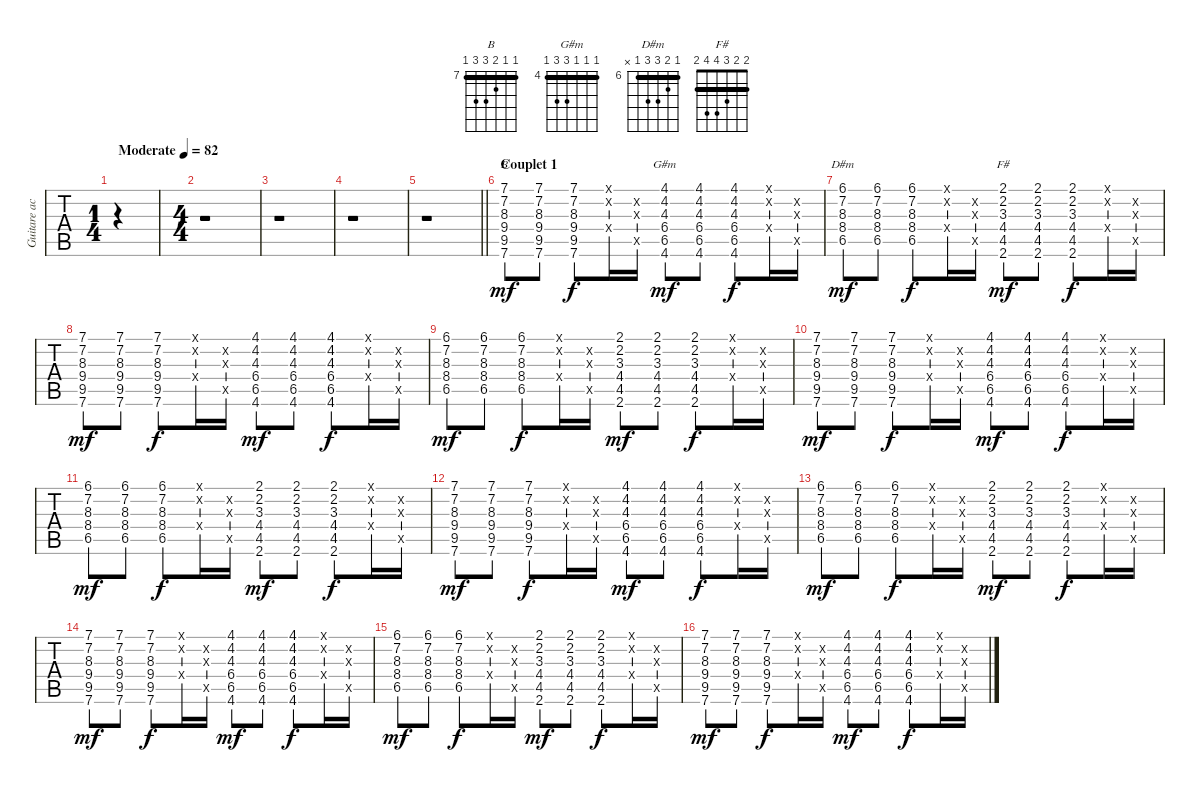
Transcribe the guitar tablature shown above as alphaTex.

\track ("Guitare accoustique" "Guitare ac") {instrument acousticguitarsteel}
\staff {tabs}
\tuning (E4 B3 G3 D3 A2 E2) {hide}
\chord ("B" 7 7 8 9 9 7) {firstfret 7 barre 7}
\chord ("G#m" 4 4 4 6 6 4) {firstfret 4 barre 4}
\chord ("D#m" 6 7 8 8 6 x) {firstfret 6 barre 6}
\chord ("F#" 2 2 3 4 4 2) {barre 2}
\ts (1 4)
\tempo (82 "Moderate")
\clef g2
\ks c
r.4{dy mf instrument acousticguitarsteel} |
\ts (4 4)
r.1 |
r.1 |
r.1 |
\barLineRight lightlight
r.1 |
\section ("" "Couplet 1")
(7.1 7.2 8.3 9.4 9.5 7.6).8{ch "B"} (7.1 7.2 8.3 9.4 9.5 7.6).8 (7.1 7.2 8.3 9.4 9.5 7.6).8{dy f} (0.1{x} 0.2{x} 0.4{x}).16 (0.2{x} 0.3{x} 0.5{x}).16 (4.1 4.2 4.3 6.4 6.5 4.6).8{ch "G#m" dy mf} (4.1 4.2 4.3 6.4 6.5 4.6).8 (4.1 4.2 4.3 6.4 6.5 4.6).8{dy f} (0.1{x} 0.2{x} 0.4{x}).16 (0.2{x} 0.3{x} 0.5{x}).16 |
(6.1 7.2 8.3 8.4 6.5).8{ch "D#m" dy mf} (6.1 7.2 8.3 8.4 6.5).8 (6.1 7.2 8.3 8.4 6.5).8{dy f} (0.1{x} 0.2{x} 0.4{x}).16 (0.2{x} 0.3{x} 0.5{x}).16 (2.1 2.2 3.3 4.4 4.5 2.6).8{ch "F#" dy mf} (2.1 2.2 3.3 4.4 4.5 2.6).8 (2.1 2.2 3.3 4.4 4.5 2.6).8{dy f} (0.1{x} 0.2{x} 0.4{x}).16 (0.2{x} 0.3{x} 0.5{x}).16 |
(7.1 7.2 8.3 9.4 9.5 7.6).8{dy mf} (7.1 7.2 8.3 9.4 9.5 7.6).8 (7.1 7.2 8.3 9.4 9.5 7.6).8{dy f} (0.1{x} 0.2{x} 0.4{x}).16 (0.2{x} 0.3{x} 0.5{x}).16 (4.1 4.2 4.3 6.4 6.5 4.6).8{dy mf} (4.1 4.2 4.3 6.4 6.5 4.6).8 (4.1 4.2 4.3 6.4 6.5 4.6).8{dy f} (0.1{x} 0.2{x} 0.4{x}).16 (0.2{x} 0.3{x} 0.5{x}).16 |
(6.1 7.2 8.3 8.4 6.5).8{dy mf} (6.1 7.2 8.3 8.4 6.5).8 (6.1 7.2 8.3 8.4 6.5).8{dy f} (0.1{x} 0.2{x} 0.4{x}).16 (0.2{x} 0.3{x} 0.5{x}).16 (2.1 2.2 3.3 4.4 4.5 2.6).8{dy mf} (2.1 2.2 3.3 4.4 4.5 2.6).8 (2.1 2.2 3.3 4.4 4.5 2.6).8{dy f} (0.1{x} 0.2{x} 0.4{x}).16 (0.2{x} 0.3{x} 0.5{x}).16 |
(7.1 7.2 8.3 9.4 9.5 7.6).8{dy mf} (7.1 7.2 8.3 9.4 9.5 7.6).8 (7.1 7.2 8.3 9.4 9.5 7.6).8{dy f} (0.1{x} 0.2{x} 0.4{x}).16 (0.2{x} 0.3{x} 0.5{x}).16 (4.1 4.2 4.3 6.4 6.5 4.6).8{dy mf} (4.1 4.2 4.3 6.4 6.5 4.6).8 (4.1 4.2 4.3 6.4 6.5 4.6).8{dy f} (0.1{x} 0.2{x} 0.4{x}).16 (0.2{x} 0.3{x} 0.5{x}).16 |
(6.1 7.2 8.3 8.4 6.5).8{dy mf} (6.1 7.2 8.3 8.4 6.5).8 (6.1 7.2 8.3 8.4 6.5).8{dy f} (0.1{x} 0.2{x} 0.4{x}).16 (0.2{x} 0.3{x} 0.5{x}).16 (2.1 2.2 3.3 4.4 4.5 2.6).8{dy mf} (2.1 2.2 3.3 4.4 4.5 2.6).8 (2.1 2.2 3.3 4.4 4.5 2.6).8{dy f} (0.1{x} 0.2{x} 0.4{x}).16 (0.2{x} 0.3{x} 0.5{x}).16 |
(7.1 7.2 8.3 9.4 9.5 7.6).8{dy mf} (7.1 7.2 8.3 9.4 9.5 7.6).8 (7.1 7.2 8.3 9.4 9.5 7.6).8{dy f} (0.1{x} 0.2{x} 0.4{x}).16 (0.2{x} 0.3{x} 0.5{x}).16 (4.1 4.2 4.3 6.4 6.5 4.6).8{dy mf} (4.1 4.2 4.3 6.4 6.5 4.6).8 (4.1 4.2 4.3 6.4 6.5 4.6).8{dy f} (0.1{x} 0.2{x} 0.4{x}).16 (0.2{x} 0.3{x} 0.5{x}).16 |
(6.1 7.2 8.3 8.4 6.5).8{dy mf} (6.1 7.2 8.3 8.4 6.5).8 (6.1 7.2 8.3 8.4 6.5).8{dy f} (0.1{x} 0.2{x} 0.4{x}).16 (0.2{x} 0.3{x} 0.5{x}).16 (2.1 2.2 3.3 4.4 4.5 2.6).8{dy mf} (2.1 2.2 3.3 4.4 4.5 2.6).8 (2.1 2.2 3.3 4.4 4.5 2.6).8{dy f} (0.1{x} 0.2{x} 0.4{x}).16 (0.2{x} 0.3{x} 0.5{x}).16 |
(7.1 7.2 8.3 9.4 9.5 7.6).8{dy mf} (7.1 7.2 8.3 9.4 9.5 7.6).8 (7.1 7.2 8.3 9.4 9.5 7.6).8{dy f} (0.1{x} 0.2{x} 0.4{x}).16 (0.2{x} 0.3{x} 0.5{x}).16 (4.1 4.2 4.3 6.4 6.5 4.6).8{dy mf} (4.1 4.2 4.3 6.4 6.5 4.6).8 (4.1 4.2 4.3 6.4 6.5 4.6).8{dy f} (0.1{x} 0.2{x} 0.4{x}).16 (0.2{x} 0.3{x} 0.5{x}).16 |
(6.1 7.2 8.3 8.4 6.5).8{dy mf} (6.1 7.2 8.3 8.4 6.5).8 (6.1 7.2 8.3 8.4 6.5).8{dy f} (0.1{x} 0.2{x} 0.4{x}).16 (0.2{x} 0.3{x} 0.5{x}).16 (2.1 2.2 3.3 4.4 4.5 2.6).8{dy mf} (2.1 2.2 3.3 4.4 4.5 2.6).8 (2.1 2.2 3.3 4.4 4.5 2.6).8{dy f} (0.1{x} 0.2{x} 0.4{x}).16 (0.2{x} 0.3{x} 0.5{x}).16 |
(7.1 7.2 8.3 9.4 9.5 7.6).8{dy mf} (7.1 7.2 8.3 9.4 9.5 7.6).8 (7.1 7.2 8.3 9.4 9.5 7.6).8{dy f} (0.1{x} 0.2{x} 0.4{x}).16 (0.2{x} 0.3{x} 0.5{x}).16 (4.1 4.2 4.3 6.4 6.5 4.6).8{dy mf} (4.1 4.2 4.3 6.4 6.5 4.6).8 (4.1 4.2 4.3 6.4 6.5 4.6).8{dy f} (0.1{x} 0.2{x} 0.4{x}).16 (0.2{x} 0.3{x} 0.5{x}).16
